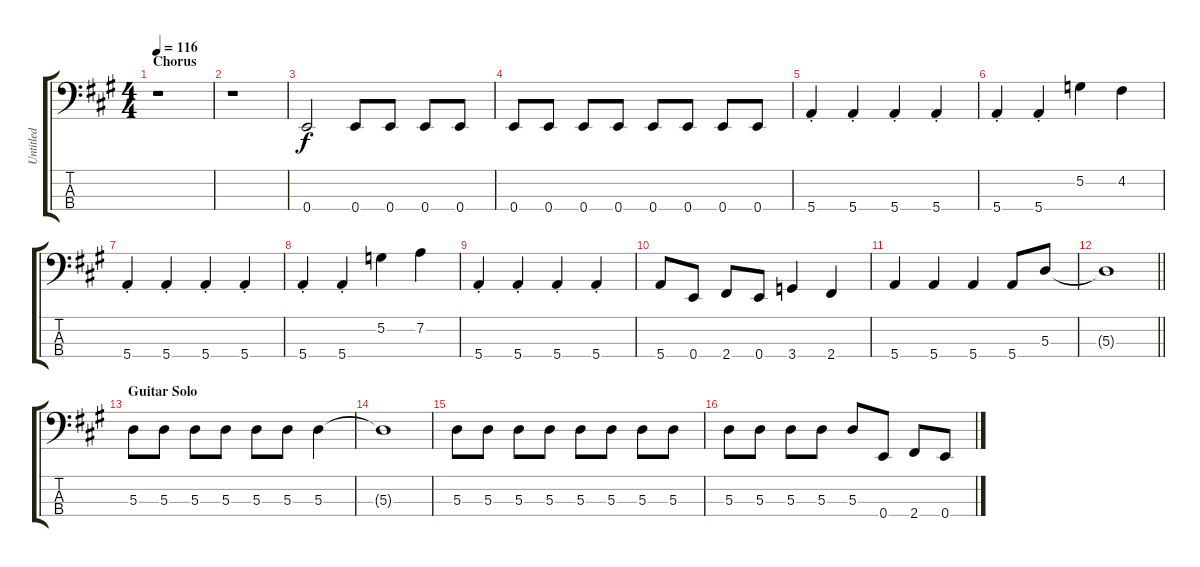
\track ("Untitled" "Untitled") {instrument electricbassfinger}
\staff {score tabs}
\tuning (G2 D2 A1 E1) {hide}
\ts (4 4)
\section ("" "Chorus")
\tempo 116
\clef f4
\ks a
r.1{dy f} |
r.1 |
0.4.2 0.4.8 0.4.8 0.4.8 0.4.8 |
0.4.8 0.4.8 0.4.8 0.4.8 0.4.8 0.4.8 0.4.8 0.4.8 |
5.4{st}.4 5.4{st}.4 5.4{st}.4 5.4{st}.4 |
5.4{st}.4 5.4{st}.4 5.2.4 4.2.4 |
5.4{st}.4 5.4{st}.4 5.4{st}.4 5.4{st}.4 |
5.4{st}.4 5.4{st}.4 5.2.4 7.2.4 |
5.4{st}.4 5.4{st}.4 5.4{st}.4 5.4{st}.4 |
5.4.8 0.4.8 2.4.8 0.4.8 3.4.4 2.4.4 |
5.4.4 5.4.4 5.4.4 5.4.8 5.3.8 |
\barLineRight lightlight
5.3{t}.1 |
\section ("" "Guitar Solo")
5.3.8 5.3.8 5.3.8 5.3.8 5.3.8 5.3.8 5.3.4 |
5.3{t}.1 |
5.3.8 5.3.8 5.3.8 5.3.8 5.3.8 5.3.8 5.3.8 5.3.8 |
5.3.8 5.3.8 5.3.8 5.3.8 5.3.8 0.4.8 2.4.8 0.4.8
